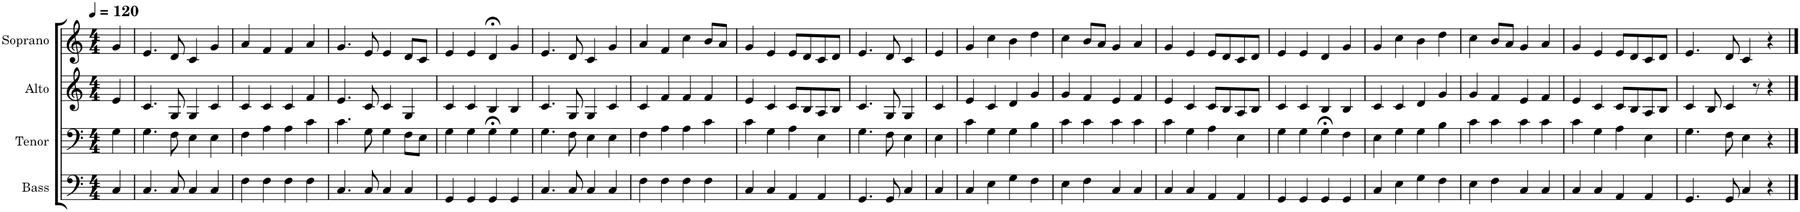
**kern	**kern	**kern	**kern
*part4	*part3	*part2	*part1
*staff4	*staff3	*staff2	*staff1
*I"Bass	*I"Tenor	*I"Alto	*I"Soprano
*I'B.	*I'T.	*I'A.	*I'S.
*clefF4	*clefF4	*clefG2	*clefG2
*k[]	*k[]	*k[]	*k[]
*M4/4	*M4/4	*M4/4	*M4/4
*MM120	*MM120	*MM120	*MM120
=	=	=	=
4C/	4G\	4e/	4g/
=1	=1	=1	=1
4.C/	4.G\	4.c/	4.e/
8C/	8F\	8G/	8d/
4C/	4E\	4G/	4c/
4C/	4E\	4c/	4g/
=2	=2	=2	=2
4F\	4F\	4c/	4a/
4F\	4A\	4c/	4f/
4F\	4A\	4c/	4f/
4F\	4c\	4f/	4a/
=3	=3	=3	=3
4.C/	4.c\	4.e/	4.g/
8C/	8G\	8c/	8e/
4C/	4G\	4c/	4e/
4C/	8F\L	4G/	8d/L
.	8E\J	.	8c/J
=4	=4	=4	=4
4GG/	4G\	4c/	4e/
4GG/	4G\	4c/	4e/
4GG/	4G;<\	4B/	4d;</
4GG/	4G\	4B/	4g/
=5	=5	=5	=5
4.C/	4.G\	4.c/	4.e/
8C/	8F\	8G/	8d/
4C/	4E\	4G/	4c/
4C/	4E\	4c/	4g/
=6	=6	=6	=6
4F\	4F\	4c/	4a/
4F\	4A\	4f/	4f/
4F\	4A\	4f/	4cc\
4F\	4c\	4f/	8b/L
.	.	.	8a/J
=7	=7	=7	=7
4C/	4c\	4e/	4g/
4C/	4G\	4c/	4e/
4AA/	4A\	8c/L	8e/L
.	.	8B/	8d/
4AA/	4E\	8A/	8c/
.	.	8B/J	8d/J
=8	=8	=8	=8
4.GG/	4.G\	4.c/	4.e/
8GG/	8F\	8G/	8d/
4C/	4E\	4G/	4c/
4C/	4E\	4c/	4e/
=9	=9	=9	=9
4C/	4c\	4e/	4g/
4E\	4G\	4c/	4cc\
4G\	4G\	4d/	4b\
4F\	4B\	4g/	4dd\
=10	=10	=10	=10
4E\	4c\	4g/	4cc\
4F\	4c\	4f/	8b/L
.	.	.	8a/J
4C/	4c\	4e/	4g/
4C/	4c\	4f/	4a/
=11	=11	=11	=11
4C/	4c\	4e/	4g/
4C/	4G\	4c/	4e/
4AA/	4A\	8c/L	8e/L
.	.	8B/	8d/
4AA/	4E\	8A/	8c/
.	.	8B/J	8d/J
=12	=12	=12	=12
4GG/	4G\	4c/	4e/
4GG/	4G\	4c/	4e/
4GG/	4G;<\	4B/	4d/
4GG/	4F\	4B/	4g/
=13	=13	=13	=13
4C/	4E\	4c/	4g/
4E\	4G\	4c/	4cc\
4G\	4G\	4d/	4b\
4F\	4B\	4g/	4dd\
=14	=14	=14	=14
4E\	4c\	4g/	4cc\
4F\	4c\	4f/	8b/L
.	.	.	8a/J
4C/	4c\	4e/	4g/
4C/	4c\	4f/	4a/
=15	=15	=15	=15
4C/	4c\	4e/	4g/
4C/	4G\	4c/	4e/
4AA/	4A\	8c/L	8e/L
.	.	8B/	8d/
4AA/	4E\	8A/	8c/
.	.	8B/J	8d/J
=16	=16	=16	=16
4.GG/	4.G\	4c/	4.e/
.	.	8B/	.
8GG/	8F\	4c/	8d/
4C/	4E\	.	4c/
.	.	8r	.
4r	4r	4r	4r
==	==	==	==
*-	*-	*-	*-
